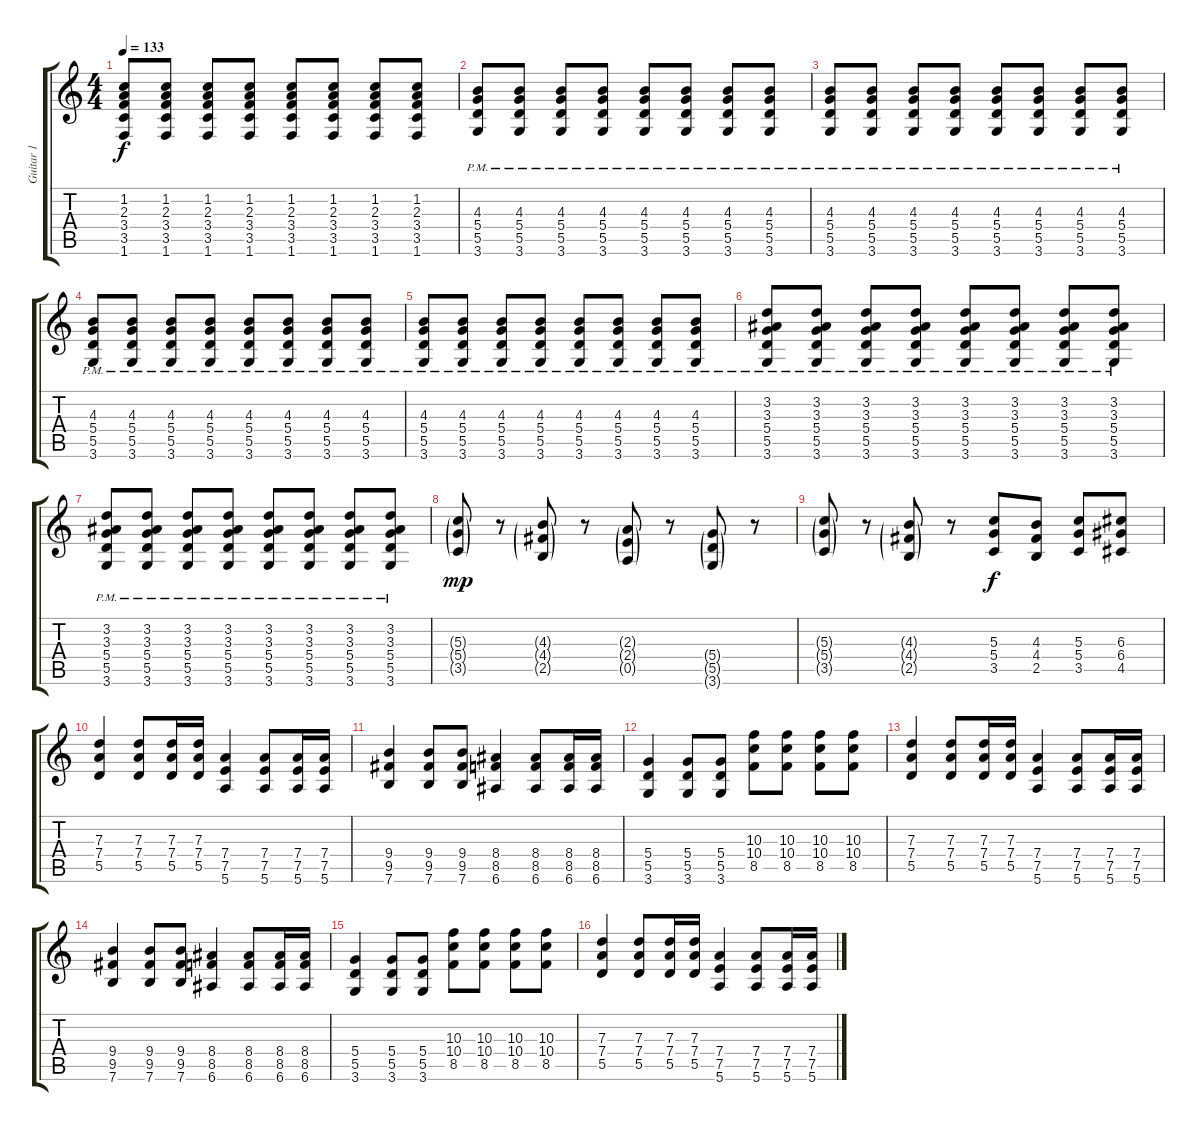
\track ("Guitar 1" "Guitar 1") {instrument overdrivenguitar}
\staff {score tabs}
\tuning (E4 B3 G3 D3 A2 E2) {hide}
\ts (4 4)
\tempo 133
\clef g2
\ks c
(1.2 2.3 3.4 3.5 1.6).8{dy f} (1.2 2.3 3.4 3.5 1.6).8 (1.2 2.3 3.4 3.5 1.6).8 (1.2 2.3 3.4 3.5 1.6).8 (1.2 2.3 3.4 3.5 1.6).8 (1.2 2.3 3.4 3.5 1.6).8 (1.2 2.3 3.4 3.5 1.6).8 (1.2 2.3 3.4 3.5 1.6).8 |
(4.3{pm} 5.4{pm} 5.5{pm} 3.6{pm}).8 (4.3{pm} 5.4{pm} 5.5{pm} 3.6{pm}).8 (4.3{pm} 5.4{pm} 5.5{pm} 3.6{pm}).8 (4.3{pm} 5.4{pm} 5.5{pm} 3.6{pm}).8 (4.3{pm} 5.4{pm} 5.5{pm} 3.6{pm}).8 (4.3{pm} 5.4{pm} 5.5{pm} 3.6{pm}).8 (4.3{pm} 5.4{pm} 5.5{pm} 3.6{pm}).8 (4.3{pm} 5.4{pm} 5.5{pm} 3.6{pm}).8 |
(4.3{pm} 5.4{pm} 5.5{pm} 3.6{pm}).8 (4.3{pm} 5.4{pm} 5.5{pm} 3.6{pm}).8 (4.3{pm} 5.4{pm} 5.5{pm} 3.6{pm}).8 (4.3{pm} 5.4{pm} 5.5{pm} 3.6{pm}).8 (4.3{pm} 5.4{pm} 5.5{pm} 3.6{pm}).8 (4.3{pm} 5.4{pm} 5.5{pm} 3.6{pm}).8 (4.3{pm} 5.4{pm} 5.5{pm} 3.6{pm}).8 (4.3{pm} 5.4{pm} 5.5{pm} 3.6{pm}).8 |
(4.3{pm} 5.4{pm} 5.5{pm} 3.6{pm}).8 (4.3{pm} 5.4{pm} 5.5{pm} 3.6{pm}).8 (4.3{pm} 5.4{pm} 5.5{pm} 3.6{pm}).8 (4.3{pm} 5.4{pm} 5.5{pm} 3.6{pm}).8 (4.3{pm} 5.4{pm} 5.5{pm} 3.6{pm}).8 (4.3{pm} 5.4{pm} 5.5{pm} 3.6{pm}).8 (4.3{pm} 5.4{pm} 5.5{pm} 3.6{pm}).8 (4.3{pm} 5.4{pm} 5.5{pm} 3.6{pm}).8 |
(4.3{pm} 5.4{pm} 5.5{pm} 3.6{pm}).8 (4.3{pm} 5.4{pm} 5.5{pm} 3.6{pm}).8 (4.3{pm} 5.4{pm} 5.5{pm} 3.6{pm}).8 (4.3{pm} 5.4{pm} 5.5{pm} 3.6{pm}).8 (4.3{pm} 5.4{pm} 5.5{pm} 3.6{pm}).8 (4.3{pm} 5.4{pm} 5.5{pm} 3.6{pm}).8 (4.3{pm} 5.4{pm} 5.5{pm} 3.6{pm}).8 (4.3{pm} 5.4{pm} 5.5{pm} 3.6{pm}).8 |
(3.2{pm} 3.3{pm} 5.4{pm} 5.5{pm} 3.6{pm}).8 (3.2{pm} 3.3{pm} 5.4{pm} 5.5{pm} 3.6{pm}).8 (3.2{pm} 3.3{pm} 5.4{pm} 5.5{pm} 3.6{pm}).8 (3.2{pm} 3.3{pm} 5.4{pm} 5.5{pm} 3.6{pm}).8 (3.2{pm} 3.3{pm} 5.4{pm} 5.5{pm} 3.6{pm}).8 (3.2{pm} 3.3{pm} 5.4{pm} 5.5{pm} 3.6{pm}).8 (3.2{pm} 3.3{pm} 5.4{pm} 5.5{pm} 3.6{pm}).8 (3.2{pm} 3.3{pm} 5.4{pm} 5.5{pm} 3.6{pm}).8 |
(3.2{pm} 3.3{pm} 5.4{pm} 5.5{pm} 3.6{pm}).8 (3.2{pm} 3.3{pm} 5.4{pm} 5.5{pm} 3.6{pm}).8 (3.2{pm} 3.3{pm} 5.4{pm} 5.5{pm} 3.6{pm}).8 (3.2{pm} 3.3{pm} 5.4{pm} 5.5{pm} 3.6{pm}).8 (3.2{pm} 3.3{pm} 5.4{pm} 5.5{pm} 3.6{pm}).8 (3.2{pm} 3.3{pm} 5.4{pm} 5.5{pm} 3.6{pm}).8 (3.2{pm} 3.3{pm} 5.4{pm} 5.5{pm} 3.6{pm}).8 (3.2{pm} 3.3{pm} 5.4{pm} 5.5{pm} 3.6{pm}).8 |
(5.3{g} 5.4{g} 3.5{g}).8{dy mp} r.8 (4.3{g} 4.4{g} 2.5{g}).8 r.8 (2.3{g} 2.4{g} 0.5{g}).8 r.8 (5.4{g} 5.5{g} 3.6{g}).8 r.8 |
(5.3{g} 5.4{g} 3.5{g}).8 r.8 (4.3{g} 4.4{g} 2.5{g}).8 r.8 (5.3 5.4 3.5).8{dy f} (4.3 4.4 2.5).8 (5.3 5.4 3.5).8 (6.3 6.4 4.5).8 |
(7.3 7.4 5.5).4 (7.3 7.4 5.5).8 (7.3 7.4 5.5).16 (7.3 7.4 5.5).16 (7.4 7.5 5.6).4 (7.4 7.5 5.6).8 (7.4 7.5 5.6).16 (7.4 7.5 5.6).16 |
(9.4 9.5 7.6).4 (9.4 9.5 7.6).8 (9.4 9.5 7.6).8 (8.4 8.5 6.6).4 (8.4 8.5 6.6).8 (8.4 8.5 6.6).16 (8.4 8.5 6.6).16 |
(5.4 5.5 3.6).4 (5.4 5.5 3.6).8 (5.4 5.5 3.6).8 (10.3 10.4 8.5).8 (10.3 10.4 8.5).8 (10.3 10.4 8.5).8 (10.3 10.4 8.5).8 |
(7.3 7.4 5.5).4 (7.3 7.4 5.5).8 (7.3 7.4 5.5).16 (7.3 7.4 5.5).16 (7.4 7.5 5.6).4 (7.4 7.5 5.6).8 (7.4 7.5 5.6).16 (7.4 7.5 5.6).16 |
(9.4 9.5 7.6).4 (9.4 9.5 7.6).8 (9.4 9.5 7.6).8 (8.4 8.5 6.6).4 (8.4 8.5 6.6).8 (8.4 8.5 6.6).16 (8.4 8.5 6.6).16 |
(5.4 5.5 3.6).4 (5.4 5.5 3.6).8 (5.4 5.5 3.6).8 (10.3 10.4 8.5).8 (10.3 10.4 8.5).8 (10.3 10.4 8.5).8 (10.3 10.4 8.5).8 |
(7.3 7.4 5.5).4 (7.3 7.4 5.5).8 (7.3 7.4 5.5).16 (7.3 7.4 5.5).16 (7.4 7.5 5.6).4 (7.4 7.5 5.6).8 (7.4 7.5 5.6).16 (7.4 7.5 5.6).16
